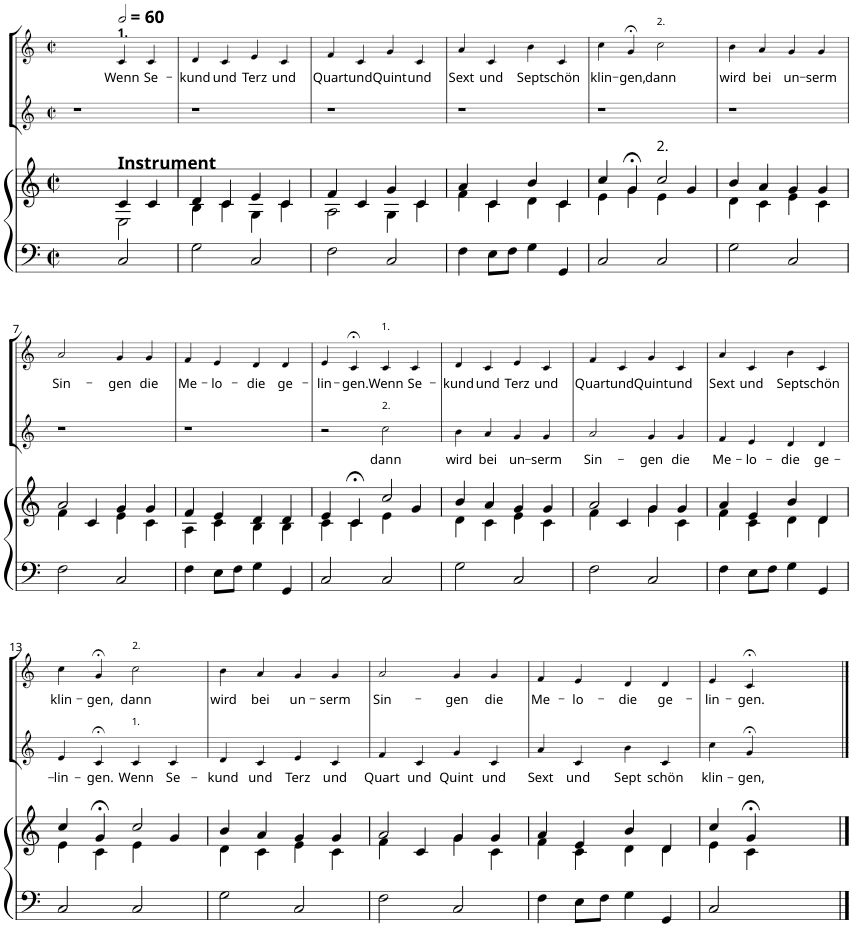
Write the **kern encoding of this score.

**kern	**kern	**kern	**text	**kern	**text
*part3	*part3	*part2	*part2	*part1	*part1
*staff4	*staff3	*staff2	*staff2	*staff1	*staff1
*I"Piano	*	*I"Voice	*	*I"P1	*
*I'Pno	*	*	*	*	*
*	*	*stria5	*	*stria5	*
*clefF4	*clefG2	*clefG2	*	*clefG2	*
*k[]	*k[]	*k[]	*	*k[]	*
*M2/2	*M2/2	*M2/2	*	*M2/2	*
*met(c|)	*met(c|)	*met(c|)	*	*met(c|)	*
=1	=1	=1	=1	=1	=1
*	*^	*	*	*	*
2ryy	2ryy	2ryy	1r	.	2ryy	.
*	*	*	*	*	*MM120	*
!	!	!	!	!	!LO:TX:a:B:t=1.	!
!	!LO:TX:a:B:t=Instrument	!	!	!	!	!
!	!	!	!	!	!	!LO:LY:b
2C/	4c/	2E\	.	.	4c/	Wenn
!	!	!	!	!	!	!LO:LY:b
.	4c/	.	.	.	4c/	Se-
=2	=2	=2	=2	=2	=2	=2
!	!	!	!	!	!	!LO:LY:b
2G\	4d/	4B\	1r	.	4d/	-kund
!	!	!	!	!	!	!LO:LY:b
.	4c/	4c\	.	.	4c/	und
!	!	!	!	!	!	!LO:LY:b
2C/	4e/	4G\	.	.	4e/	Terz
!	!	!	!	!	!	!LO:LY:b
.	4c/	4c\	.	.	4c/	und
=3	=3	=3	=3	=3	=3	=3
!	!	!	!	!	!	!LO:LY:b
2F\	4f/	2A\	1r	.	4f/	Quart
!	!	!	!	!	!	!LO:LY:b
.	4c/	.	.	.	4c/	und
!	!	!	!	!	!	!LO:LY:b
2C/	4g/	4G\	.	.	4g/	Quint
!	!	!	!	!	!	!LO:LY:b
.	4c/	4c\	.	.	4c/	und
=4	=4	=4	=4	=4	=4	=4
!	!	!	!	!	!	!LO:LY:b
4F\	4a/	4f\	1r	.	4a/	Sext
!	!	!	!	!	!	!LO:LY:b
8E\L	4c/	4c\	.	.	4c/	und
8F\J	.	.	.	.	.	.
!	!	!	!	!	!	!LO:LY:b
4G\	4b/	4d\	.	.	4b\	Sept
!	!	!	!	!	!	!LO:LY:b
4GG/	4c/	4c\	.	.	4c/	schön
=5	=5	=5	=5	=5	=5	=5
!	!	!	!	!	!	!LO:LY:b
2C/	4cc/	4e\	1r	.	4cc\	klin-
!	!	!	!	!	!	!LO:LY:b
.	4g;</	4g\	.	.	4g;</	-gen,
!	!	!	!	!	!LO:TX:a:t=2.	!
!	!LO:TX:a:t=2.	!	!	!	!	!
!	!	!	!	!	!	!LO:LY:b
2C/	2cc/	4e\	.	.	2cc\	dann
.	.	4g/	.	.	.	.
=6	=6	=6	=6	=6	=6	=6
!	!	!	!	!	!	!LO:LY:b
2G\	4b/	4d\	1r	.	4b\	wird
!	!	!	!	!	!	!LO:LY:b
.	4a/	4c\	.	.	4a/	bei
!	!	!	!	!	!	!LO:LY:b
2C/	4g/	4e\	.	.	4g/	un-
!	!	!	!	!	!	!LO:LY:b
.	4g/	4c\	.	.	4g/	-serm
!!LO:LB:g=z
=7	=7	=7	=7	=7	=7	=7
!	!	!	!	!	!	!LO:LY:b
2F\	2a/	4f\	1r	.	2a/	Sin-
.	.	4c/	.	.	.	.
!	!	!	!	!	!	!LO:LY:b
2C/	4g/	4e\	.	.	4g/	-gen
!	!	!	!	!	!	!LO:LY:b
.	4g/	4c\	.	.	4g/	die
=8	=8	=8	=8	=8	=8	=8
!	!	!	!	!	!	!LO:LY:b
4F\	4f/	4A\	1r	.	4f/	Me-
!	!	!	!	!	!	!LO:LY:b
8E\L	4e/	4c\	.	.	4e/	-lo-
8F\J	.	.	.	.	.	.
!	!	!	!	!	!	!LO:LY:b
4G\	4d/	4B\	.	.	4d/	-die
!	!	!	!	!	!	!LO:LY:b
4GG/	4d/	4B\	.	.	4d/	ge-
=9	=9	=9	=9	=9	=9	=9
!	!	!	!	!	!	!LO:LY:b
2C/	4e/	4c\	2r	.	4e/	-lin-
!	!	!	!	!	!	!LO:LY:b
.	4c;</	4c\	.	.	4c;</	-gen.
!	!	!	!	!	!LO:TX:a:t=1.	!
!	!	!	!LO:TX:a:t=2.	!	!	!
!	!	!	!	!LO:LY:b	!	!LO:LY:b
2C/	2cc/	4e\	2cc\	dann	4c/	Wenn
!	!	!	!	!	!	!LO:LY:b
.	.	4g/	.	.	4c/	Se-
=10	=10	=10	=10	=10	=10	=10
!	!	!	!	!LO:LY:b	!	!LO:LY:b
2G\	4b/	4d\	4b\	wird	4d/	-kund
!	!	!	!	!LO:LY:b	!	!LO:LY:b
.	4a/	4c\	4a/	bei	4c/	und
!	!	!	!	!LO:LY:b	!	!LO:LY:b
2C/	4g/	4e\	4g/	un-	4e/	Terz
!	!	!	!	!LO:LY:b	!	!LO:LY:b
.	4g/	4c\	4g/	-serm	4c/	und
=11	=11	=11	=11	=11	=11	=11
!	!	!	!	!LO:LY:b	!	!LO:LY:b
2F\	2a/	4f\	2a/	Sin-	4f/	Quart
!	!	!	!	!	!	!LO:LY:b
.	.	4c/	.	.	4c/	und
!	!	!	!	!LO:LY:b	!	!LO:LY:b
2C/	4g/	4g\	4g/	-gen	4g/	Quint
!	!	!	!	!LO:LY:b	!	!LO:LY:b
.	4g/	4c\	4g/	die	4c/	und
=12	=12	=12	=12	=12	=12	=12
!	!	!	!	!LO:LY:b	!	!LO:LY:b
4F\	4a/	4f\	4f/	Me-	4a/	Sext
!	!	!	!	!LO:LY:b	!	!LO:LY:b
8E\L	4e/	4c\	4e/	-lo-	4c/	und
8F\J	.	.	.	.	.	.
!	!	!	!	!LO:LY:b	!	!LO:LY:b
4G\	4b/	4d\	4d/	-die	4b\	Sept
!	!	!	!	!LO:LY:b	!	!LO:LY:b
4GG/	4d/	4d\	4d/	ge-	4c/	schön
!!LO:LB:g=z
=13	=13	=13	=13	=13	=13	=13
!	!	!	!	!LO:LY:b	!	!LO:LY:b
2C/	4cc/	4e\	4e/	-lin-	4cc\	klin-
!	!	!	!	!LO:LY:b	!	!LO:LY:b
.	4g;</	4c\	4c;</	-gen.	4g;</	-gen,
!	!	!	!	!	!LO:TX:a:t=2.	!
!	!	!	!LO:TX:a:t=1.	!	!	!
!	!	!	!	!LO:LY:b	!	!LO:LY:b
2C/	2cc/	4e\	4c/	Wenn	2cc\	dann
!	!	!	!	!LO:LY:b	!	!
.	.	4g/	4c/	Se-	.	.
=14	=14	=14	=14	=14	=14	=14
!	!	!	!	!LO:LY:b	!	!LO:LY:b
2G\	4b/	4d\	4d/	-kund	4b\	wird
!	!	!	!	!LO:LY:b	!	!LO:LY:b
.	4a/	4c\	4c/	und	4a/	bei
!	!	!	!	!LO:LY:b	!	!LO:LY:b
2C/	4g/	4e\	4e/	Terz	4g/	un-
!	!	!	!	!LO:LY:b	!	!LO:LY:b
.	4g/	4c\	4c/	und	4g/	-serm
=15	=15	=15	=15	=15	=15	=15
!	!	!	!	!LO:LY:b	!	!LO:LY:b
2F\	2a/	4f\	4f/	Quart	2a/	Sin-
!	!	!	!	!LO:LY:b	!	!
.	.	4c/	4c/	und	.	.
!	!	!	!	!LO:LY:b	!	!LO:LY:b
2C/	4g/	4g\	4g/	Quint	4g/	-gen
!	!	!	!	!LO:LY:b	!	!LO:LY:b
.	4g/	4c\	4c/	und	4g/	die
=16	=16	=16	=16	=16	=16	=16
!	!	!	!	!LO:LY:b	!	!LO:LY:b
4F\	4a/	4f\	4a/	Sext	4f/	Me-
!	!	!	!	!LO:LY:b	!	!LO:LY:b
8E\L	4e/	4c\	4c/	und	4e/	-lo-
8F\J	.	.	.	.	.	.
!	!	!	!	!LO:LY:b	!	!LO:LY:b
4G\	4b/	4d\	4b\	Sept	4d/	-die
!	!	!	!	!LO:LY:b	!	!LO:LY:b
4GG/	4d/	4d\	4c/	schön	4d/	ge-
=17	=17	=17	=17	=17	=17	=17
!	!	!	!	!LO:LY:b	!	!LO:LY:b
2C/	4cc/	4e\	4cc\	klin-	4e/	-lin-
!	!	!	!	!LO:LY:b	!	!LO:LY:b
.	4g;</	4c\	4g;</	-gen,	4c;</	-gen.
2ryy	2ryy	2ryy	2ryy	.	2ryy	.
*	*v	*v	*	*	*	*
==	==	==	==	==	==
*-	*-	*-	*-	*-	*-
